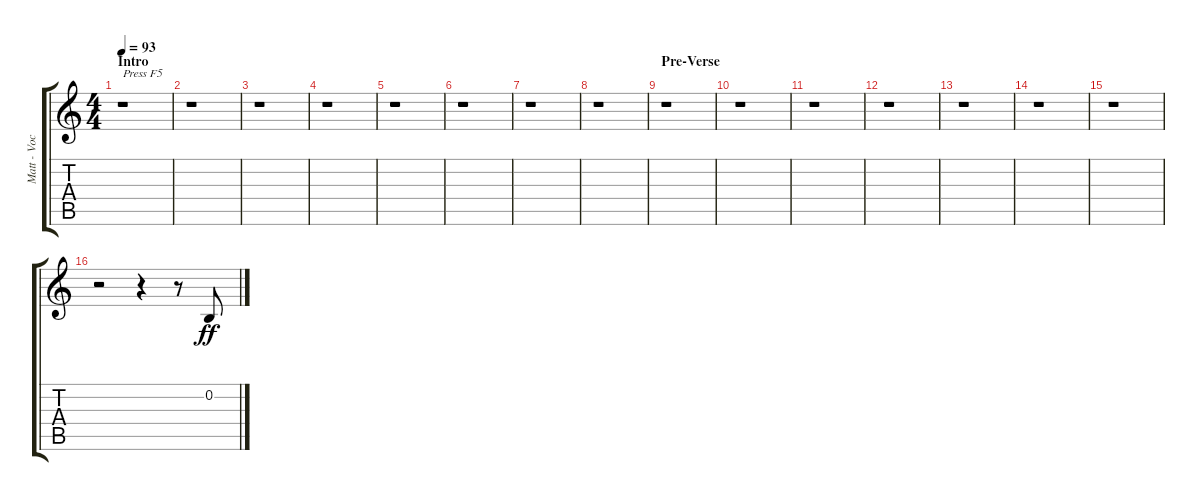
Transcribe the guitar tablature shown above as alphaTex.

\track ("Matt - Vocals" "Matt - Voc") {instrument clarinet}
\staff {score tabs}
\tuning (E4 B3 G3 D3 A2 E2) {hide}
\ts (4 4)
\section ("" "Intro")
\tempo 93
\clef g2
\ks c
r.1{txt "Press F5" dy ff instrument clarinet} |
r.1 |
r.1 |
r.1 |
r.1 |
r.1 |
r.1 |
r.1 |
\section ("" "Pre-Verse")
r.1 |
r.1 |
r.1 |
r.1 |
r.1 |
r.1 |
r.1 |
r.2 r.4 r.8 0.2.8{lyrics (0 "") lyrics (1 "") lyrics (2 "") lyrics (3 "") lyrics (4 "")}
